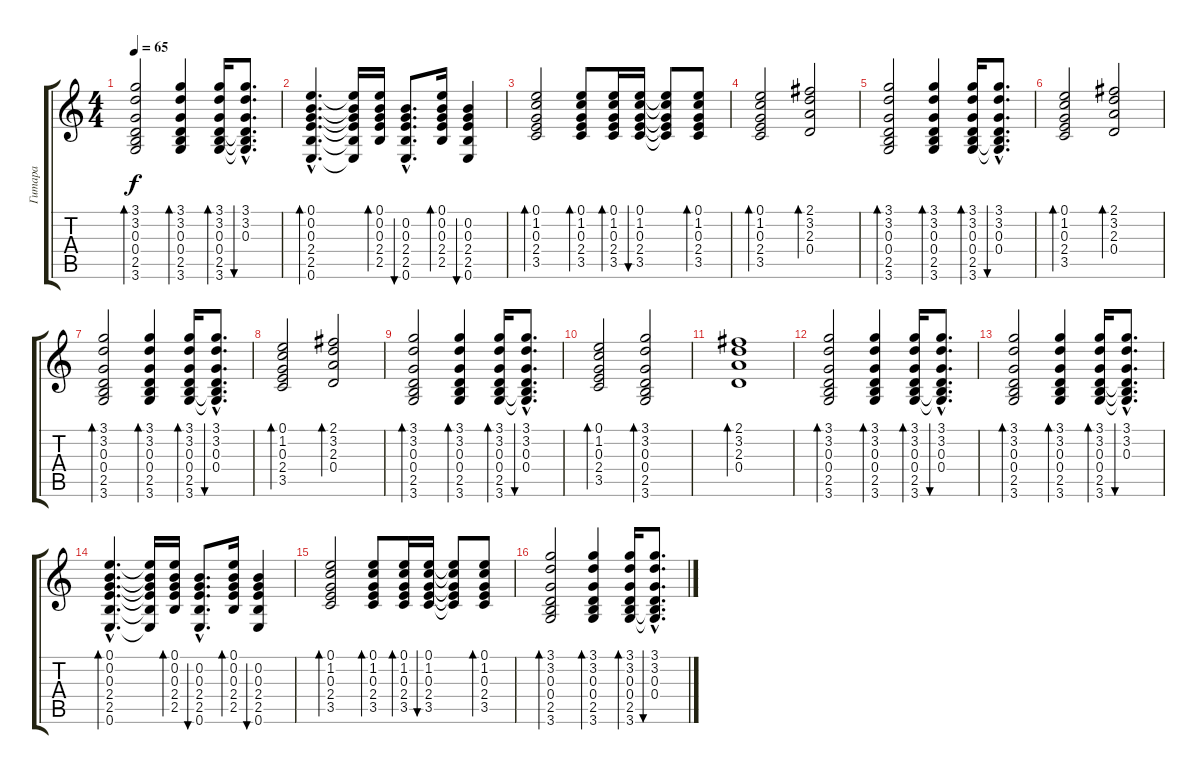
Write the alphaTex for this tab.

\track ("Гитара" "Гитара") {instrument acousticguitarsteel}
\staff {score tabs}
\tuning (E4 B3 G3 D3 A2 E2) {hide}
\ts (4 4)
\tempo 65
\clef g2
\ks c
(3.1 3.2 0.3 0.4 2.5 3.6).2{bd 60 dy f} (3.1 3.2 0.3 0.4 2.5 3.6).4{bd 60} (3.1 3.2 0.3 0.4 2.5 3.6).16{bd 60} (3.1{hac} 3.2{hac} 0.3{hac} 0.4{hac t} 2.5{hac t} 3.6{hac t}).8{d bu 120} |
(0.1{hac} 0.2{hac} 0.3{hac} 2.4{hac} 2.5{hac} 0.6{hac}).4{d bd 60} (0.1{t} 0.2{t} 0.3{t} 2.4{t} 2.5{t} 0.6{t}).16 (0.1 0.2 0.3 2.4 2.5).16{bd 60} (0.2{hac} 0.3{hac} 2.4{hac} 2.5{hac} 0.6{hac}).8{d bu 60} (0.1 0.2 0.3 2.4 2.5).16{bd 60} (0.2 0.3 2.4 2.5 0.6).4{bu 60} |
(0.1 1.2 0.3 2.4 3.5).2{bd 60} (0.1 1.2 0.3 2.4 3.5).8{bd 60} (0.1 1.2 0.3 2.4 3.5).16{bd 60} (0.1 1.2 0.3 2.4 3.5).16{bu 60} (0.1{t} 1.2{t} 0.3{t} 2.4{t} 3.5{t}).8 (0.1 1.2 0.3 2.4 3.5).8{bd 60} |
(0.1 1.2 0.3 2.4 3.5).2{bd 60} (2.1 3.2 2.3 0.4).2{bd 60} |
(3.1 3.2 0.3 0.4 2.5 3.6).2{bd 60} (3.1 3.2 0.3 0.4 2.5 3.6).4{bd 60} (3.1 3.2 0.3 0.4 2.5 3.6).16{bd 60} (3.1{hac} 3.2{hac} 0.3{hac} 0.4{hac} 2.5{hac t} 3.6{hac t}).8{d bu 60} |
(0.1 1.2 0.3 2.4 3.5).2{bd 60} (2.1 3.2 2.3 0.4).2{bd 60} |
(3.1 3.2 0.3 0.4 2.5 3.6).2{bd 60} (3.1 3.2 0.3 0.4 2.5 3.6).4{bd 60} (3.1 3.2 0.3 0.4 2.5 3.6).16{bd 60} (3.1{hac} 3.2{hac} 0.3{hac} 0.4{hac} 2.5{hac t} 3.6{hac t}).8{d bu 60} |
(0.1 1.2 0.3 2.4 3.5).2{bd 60} (2.1 3.2 2.3 0.4).2{bd 60} |
(3.1 3.2 0.3 0.4 2.5 3.6).2{bd 60} (3.1 3.2 0.3 0.4 2.5 3.6).4{bd 60} (3.1 3.2 0.3 0.4 2.5 3.6).16{bd 60} (3.1{hac} 3.2{hac} 0.3{hac} 0.4{hac} 2.5{hac t} 3.6{hac t}).8{d bu 60} |
(0.1 1.2 0.3 2.4 3.5).2{bd 60} (3.1 3.2 0.3 0.4 2.5 3.6).2{bd 60} |
(2.1 3.2 2.3 0.4).1{bd 60} |
(3.1 3.2 0.3 0.4 2.5 3.6).2{bd 60} (3.1 3.2 0.3 0.4 2.5 3.6).4{bd 60} (3.1 3.2 0.3 0.4 2.5 3.6).16{bd 60} (3.1{hac} 3.2{hac} 0.3{hac} 0.4{hac} 2.5{hac t} 3.6{hac t}).8{d bu 60} |
(3.1 3.2 0.3 0.4 2.5 3.6).2{bd 60} (3.1 3.2 0.3 0.4 2.5 3.6).4{bd 60} (3.1 3.2 0.3 0.4 2.5 3.6).16{bd 60} (3.1{hac} 3.2{hac} 0.3{hac} 0.4{hac t} 2.5{hac t} 3.6{hac t}).8{d bu 120} |
(0.1{hac} 0.2{hac} 0.3{hac} 2.4{hac} 2.5{hac} 0.6{hac}).4{d bd 60} (0.1{t} 0.2{t} 0.3{t} 2.4{t} 2.5{t} 0.6{t}).16 (0.1 0.2 0.3 2.4 2.5).16{bd 60} (0.2{hac} 0.3{hac} 2.4{hac} 2.5{hac} 0.6{hac}).8{d bu 60} (0.1 0.2 0.3 2.4 2.5).16{bd 60} (0.2 0.3 2.4 2.5 0.6).4{bu 60} |
(0.1 1.2 0.3 2.4 3.5).2{bd 60} (0.1 1.2 0.3 2.4 3.5).8{bd 60} (0.1 1.2 0.3 2.4 3.5).16{bd 60} (0.1 1.2 0.3 2.4 3.5).16{bu 60} (0.1{t} 1.2{t} 0.3{t} 2.4{t} 3.5{t}).8 (0.1 1.2 0.3 2.4 3.5).8{bd 60} |
(3.1 3.2 0.3 0.4 2.5 3.6).2{bd 60} (3.1 3.2 0.3 0.4 2.5 3.6).4{bd 60} (3.1 3.2 0.3 0.4 2.5 3.6).16{bd 60} (3.1{hac} 3.2{hac} 0.3{hac} 0.4{hac} 2.5{hac t} 3.6{hac t}).8{d bu 60}
